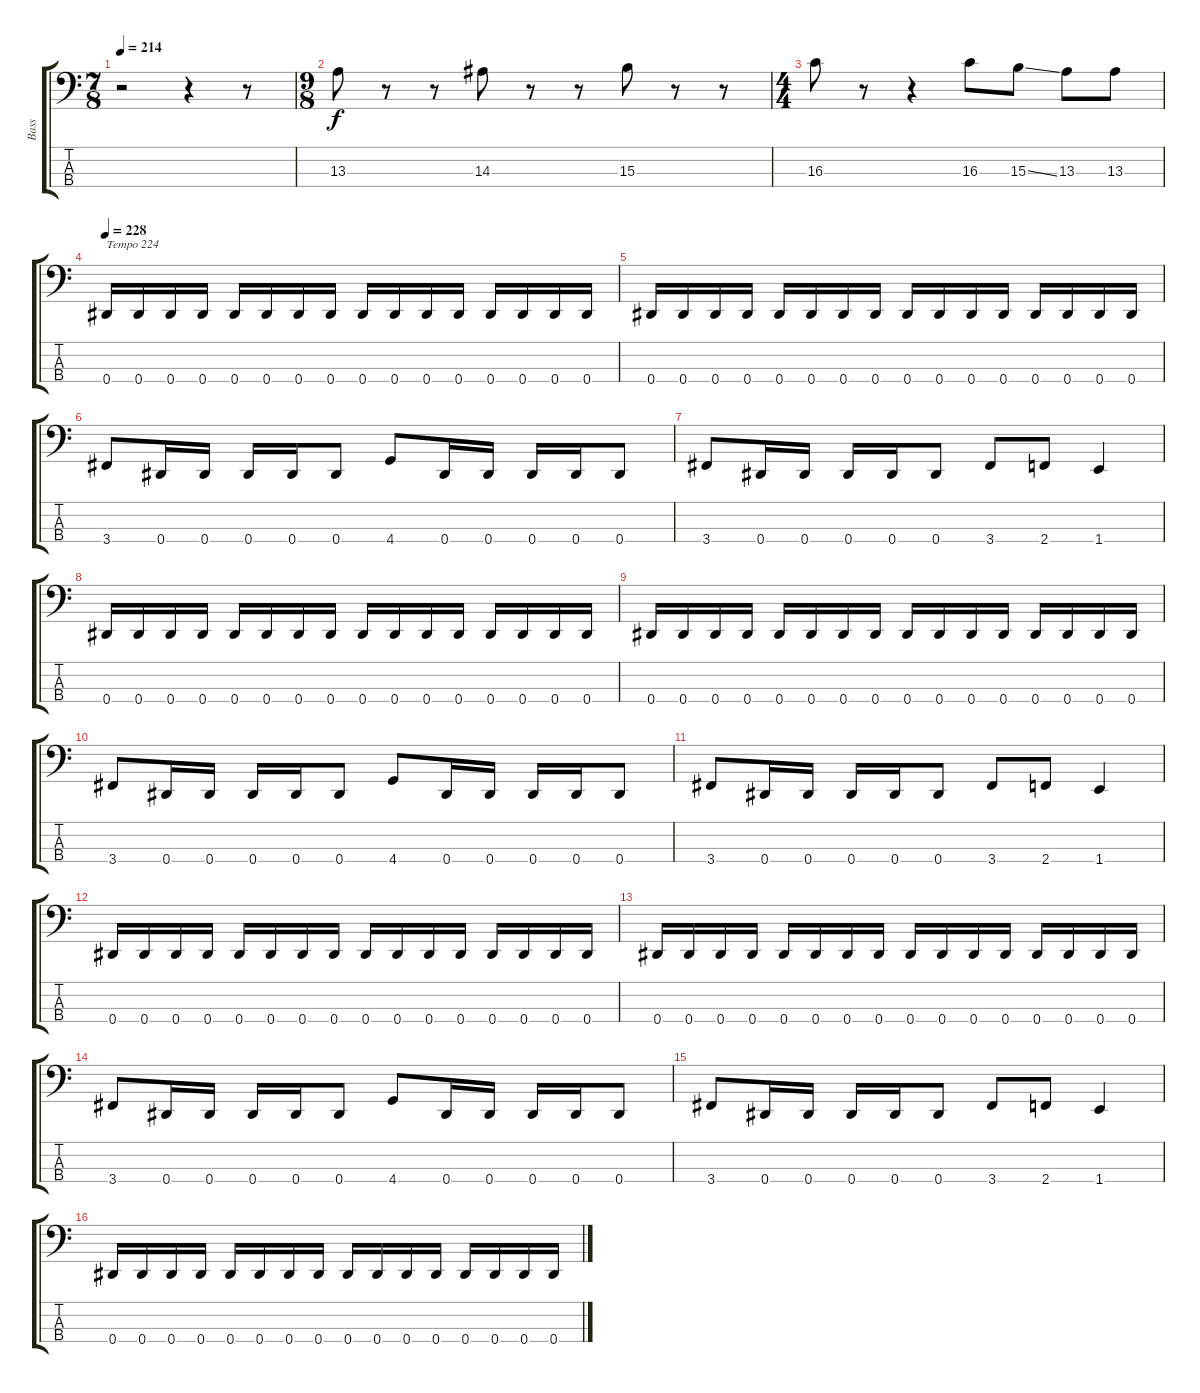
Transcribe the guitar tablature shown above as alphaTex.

\track ("Bass" "Bass") {instrument electricbassfinger}
\staff {score tabs}
\tuning (Gb2 Db2 Ab1 Eb1) {hide}
\ts (7 8)
\tempo 214
\clef f4
\ks c
r.2{dy f} r.4 r.8 |
\ts (9 8)
13.3.8 r.8 r.8 14.3.8 r.8 r.8 15.3.8 r.8 r.8 |
\ts (4 4)
16.3.8 r.8 r.4 16.3.8 15.3{ss}.8 13.3.8 13.3.8 |
\tempo 228
0.4.16{txt "Tempo 224"} 0.4.16 0.4.16 0.4.16 0.4.16 0.4.16 0.4.16 0.4.16 0.4.16 0.4.16 0.4.16 0.4.16 0.4.16 0.4.16 0.4.16 0.4.16 |
0.4.16 0.4.16 0.4.16 0.4.16 0.4.16 0.4.16 0.4.16 0.4.16 0.4.16 0.4.16 0.4.16 0.4.16 0.4.16 0.4.16 0.4.16 0.4.16 |
3.4.8 0.4.16 0.4.16 0.4.16 0.4.16 0.4.8 4.4.8 0.4.16 0.4.16 0.4.16 0.4.16 0.4.8 |
3.4.8 0.4.16 0.4.16 0.4.16 0.4.16 0.4.8 3.4.8 2.4.8 1.4.4 |
0.4.16 0.4.16 0.4.16 0.4.16 0.4.16 0.4.16 0.4.16 0.4.16 0.4.16 0.4.16 0.4.16 0.4.16 0.4.16 0.4.16 0.4.16 0.4.16 |
0.4.16 0.4.16 0.4.16 0.4.16 0.4.16 0.4.16 0.4.16 0.4.16 0.4.16 0.4.16 0.4.16 0.4.16 0.4.16 0.4.16 0.4.16 0.4.16 |
3.4.8 0.4.16 0.4.16 0.4.16 0.4.16 0.4.8 4.4.8 0.4.16 0.4.16 0.4.16 0.4.16 0.4.8 |
3.4.8 0.4.16 0.4.16 0.4.16 0.4.16 0.4.8 3.4.8 2.4.8 1.4.4 |
0.4.16 0.4.16 0.4.16 0.4.16 0.4.16 0.4.16 0.4.16 0.4.16 0.4.16 0.4.16 0.4.16 0.4.16 0.4.16 0.4.16 0.4.16 0.4.16 |
0.4.16 0.4.16 0.4.16 0.4.16 0.4.16 0.4.16 0.4.16 0.4.16 0.4.16 0.4.16 0.4.16 0.4.16 0.4.16 0.4.16 0.4.16 0.4.16 |
3.4.8 0.4.16 0.4.16 0.4.16 0.4.16 0.4.8 4.4.8 0.4.16 0.4.16 0.4.16 0.4.16 0.4.8 |
3.4.8 0.4.16 0.4.16 0.4.16 0.4.16 0.4.8 3.4.8 2.4.8 1.4.4 |
0.4.16 0.4.16 0.4.16 0.4.16 0.4.16 0.4.16 0.4.16 0.4.16 0.4.16 0.4.16 0.4.16 0.4.16 0.4.16 0.4.16 0.4.16 0.4.16
